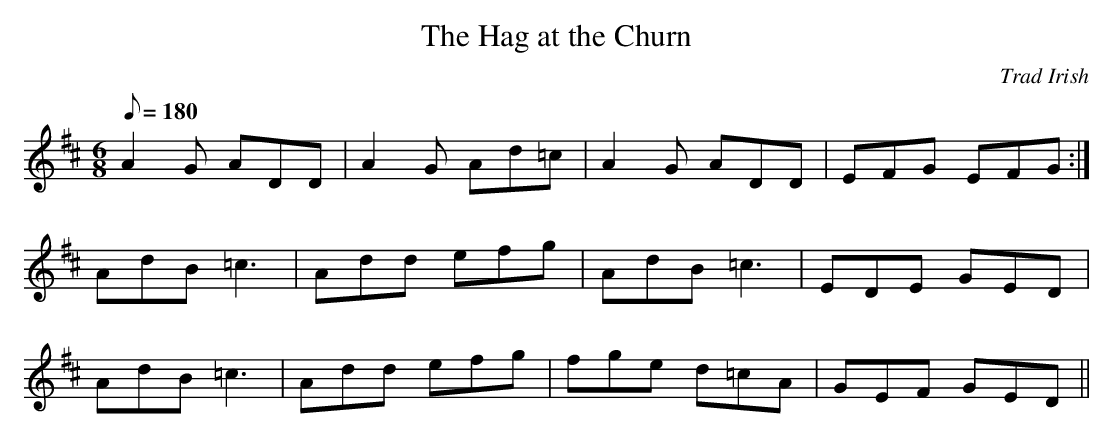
X:1
T:The Hag at the Churn
M:6/8
L:1/8
Q:180
C:Trad Irish
K:D
A2 G ADD|A2 G Ad=c|A2 G ADD|EFG EFG:|!
AdB =c3|Add efg|AdB =c3|EDE GED|!
AdB =c3|Add efg|fge d=cA|GEF GED||!
